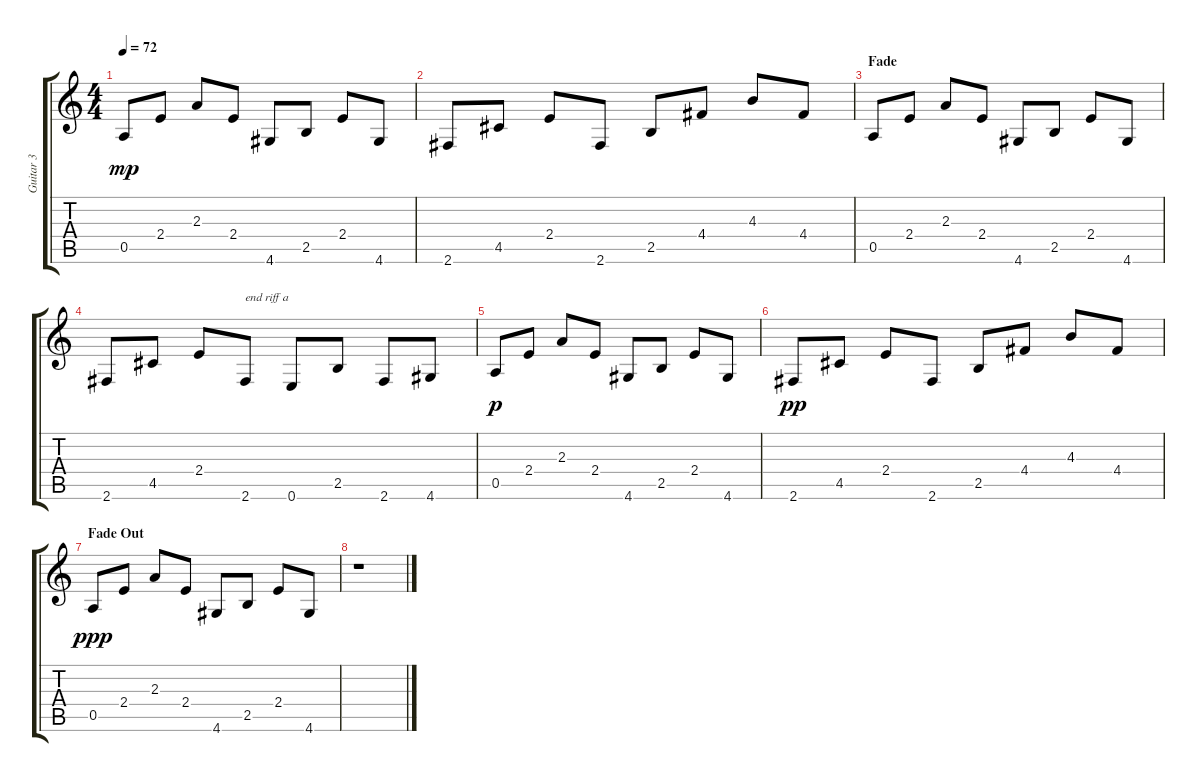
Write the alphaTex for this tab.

\track ("Guitar 3" "Guitar 3") {instrument acousticguitarnylon}
\staff {score tabs}
\tuning (E4 B3 G3 D3 A2 E2) {hide}
\ts (4 4)
\tempo 72
\clef g2
\ks c
0.5.8{dy mp} 2.4.8 2.3.8 2.4.8 4.6.8 2.5.8 2.4.8 4.6.8 |
2.6.8 4.5.8 2.4.8 2.6.8 2.5.8 4.4.8 4.3.8 4.4.8 |
\section ("" "Fade")
0.5.8 2.4.8 2.3.8 2.4.8 4.6.8 2.5.8 2.4.8 4.6.8 |
2.6.8 4.5.8 2.4.8 2.6.8{txt "end riff a"} 0.6.8 2.5.8 2.6.8 4.6.8 |
0.5.8{dy p} 2.4.8 2.3.8 2.4.8 4.6.8 2.5.8 2.4.8 4.6.8 |
2.6.8{dy pp} 4.5.8 2.4.8 2.6.8 2.5.8 4.4.8 4.3.8 4.4.8 |
\section ("" "Fade Out")
0.5.8{dy ppp} 2.4.8 2.3.8 2.4.8 4.6.8 2.5.8 2.4.8 4.6.8 |
r.1
